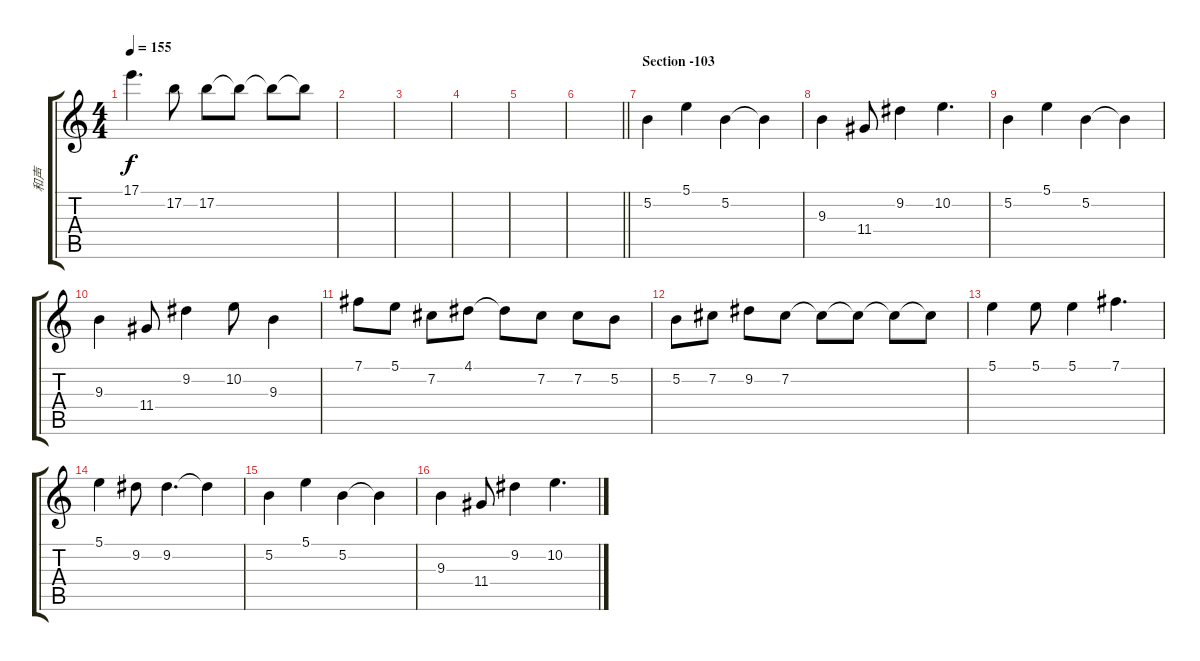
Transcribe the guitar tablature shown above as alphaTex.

\track ("和声" "和声") {instrument lead2sawtooth}
\staff {score tabs}
\tuning (B4 Gb4 D4 A3 E3 B2) {hide}
\ts (4 4)
\tempo 155
\clef g2
\ks c
17.1.4{d dy f} 17.2.8 17.2.8 17.2{t}.8 17.2{t}.8 17.2{t}.8 |
|
|
|
|
\barLineRight lightlight
|
\section ("" "Section -103")
5.2.4 5.1.4 5.2.4 5.2{t}.4 |
9.3.4 11.4.8 9.2.4 10.2.4{d} |
5.2.4 5.1.4 5.2.4 5.2{t}.4 |
9.3.4 11.4.8 9.2.4 10.2.8 9.3.4 |
7.1.8 5.1.8 7.2.8 4.1.8 4.1{t}.8 7.2.8 7.2.8 5.2.8 |
5.2.8 7.2.8 9.2.8 7.2.8 7.2{t}.8 7.2{t}.8 7.2{t}.8 7.2{t}.8 |
5.1.4 5.1.8 5.1.4 7.1.4{d} |
5.1.4 9.2.8 9.2.4{d} 9.2{t}.4 |
5.2.4 5.1.4 5.2.4 5.2{t}.4 |
9.3.4 11.4.8 9.2.4 10.2.4{d}
